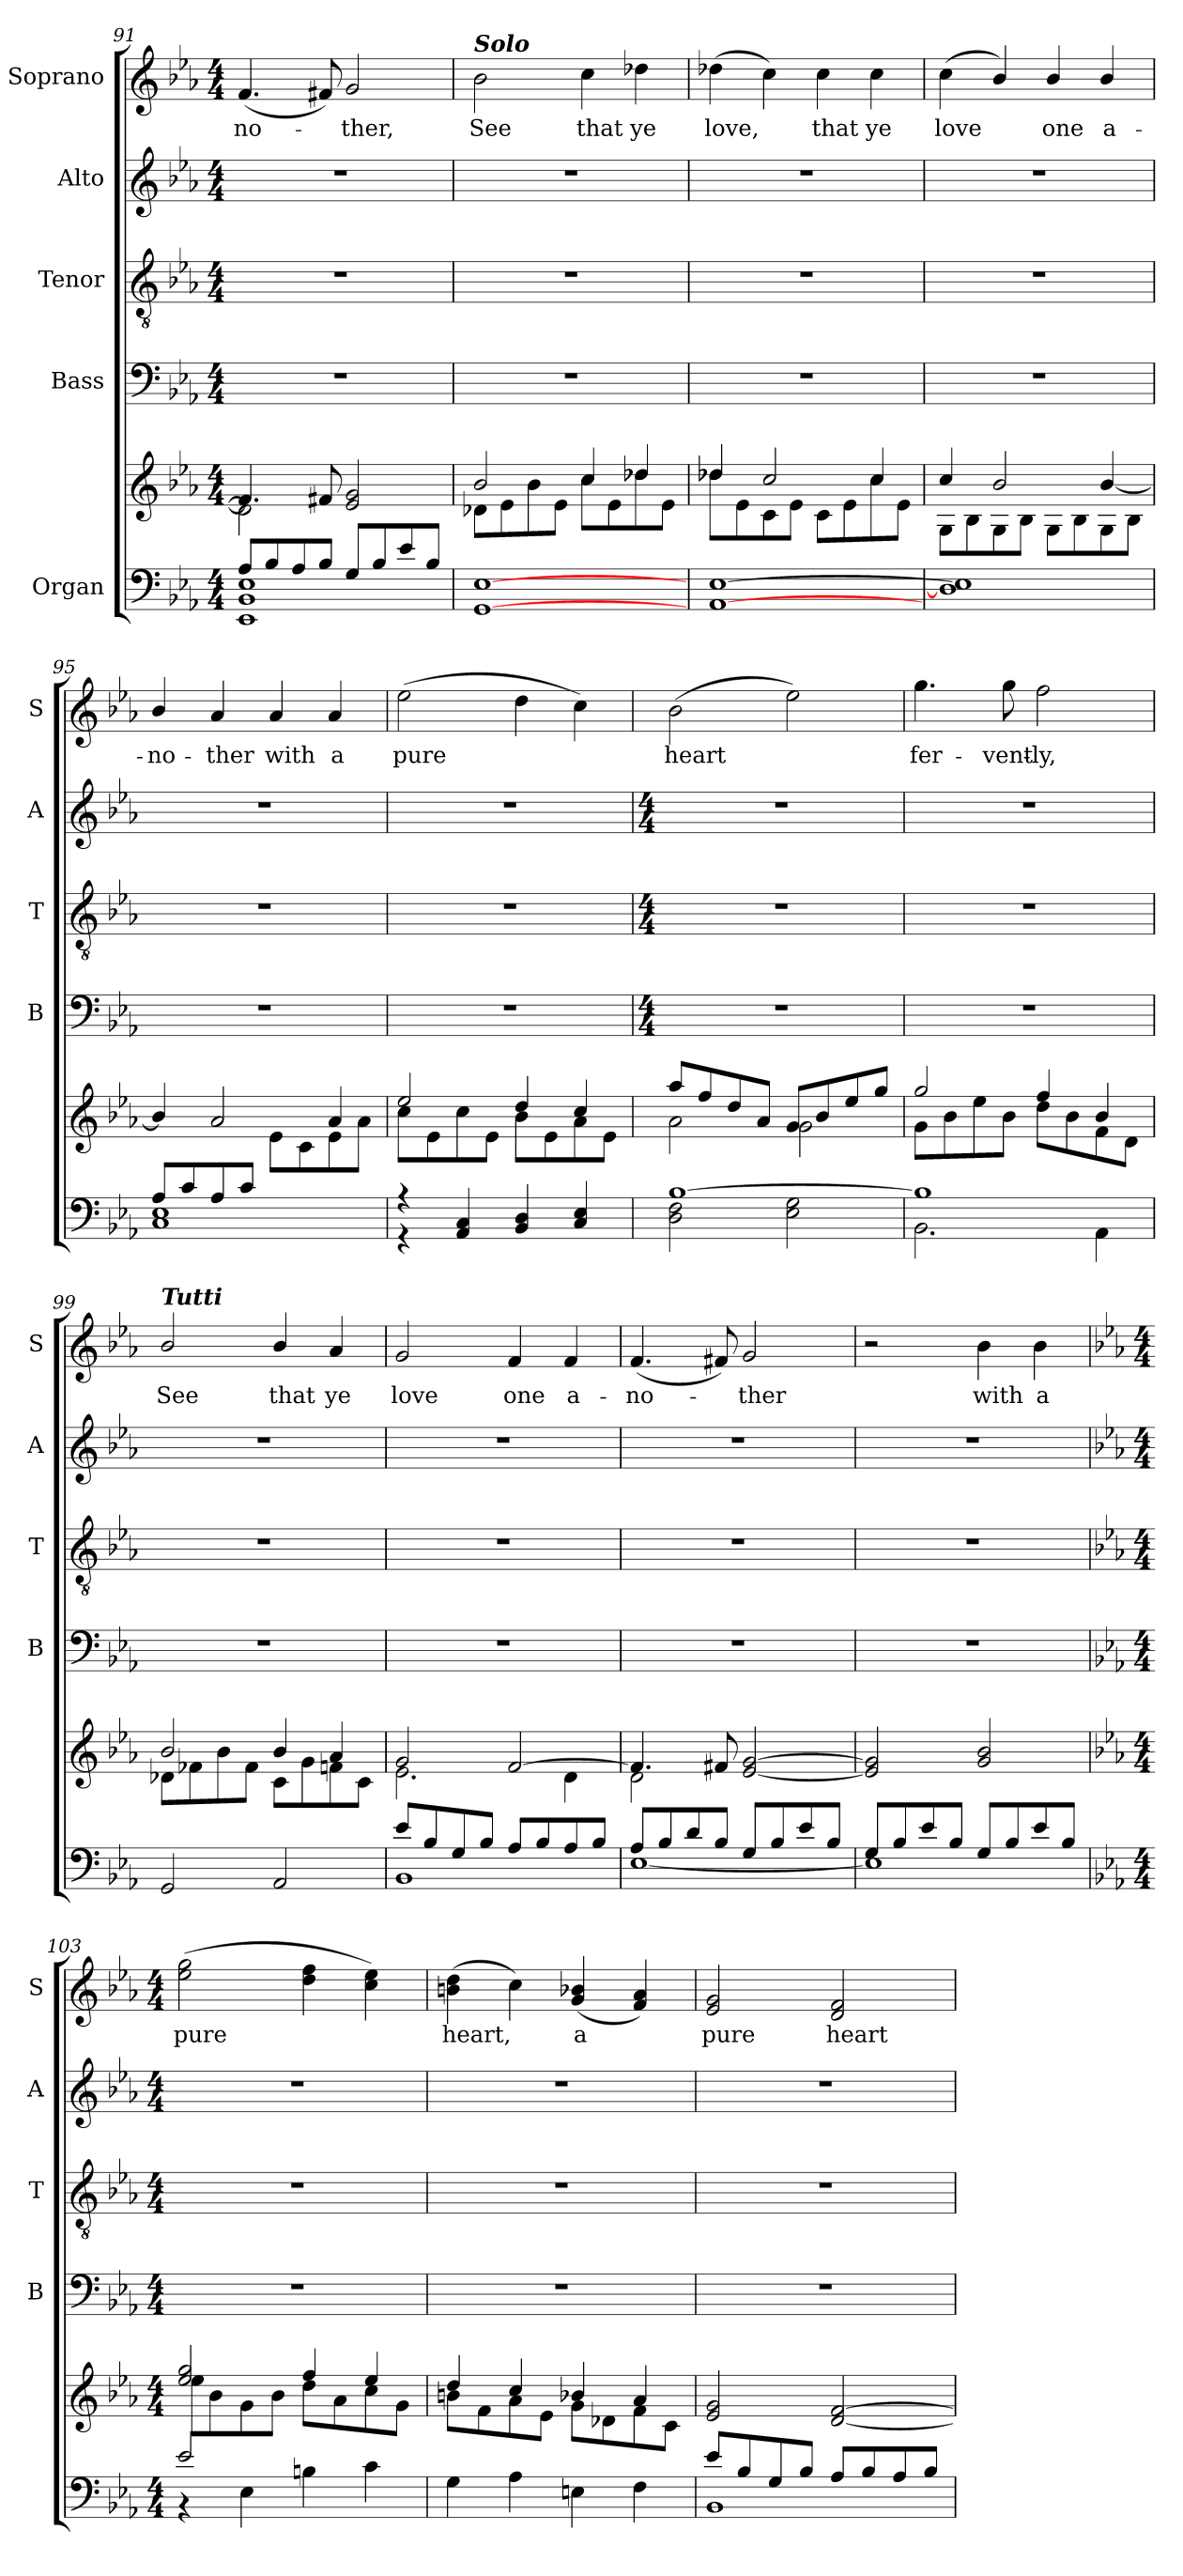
**kern	**kern	**kern	**kern	**kern	**kern	**text
*part5	*part5	*part4	*part3	*part2	*part1	*part1
*staff6	*staff5	*staff4	*staff3	*staff2	*staff1	*staff1
*I"Organ	*	*I"Bass	*I"Tenor	*I"Alto	*I"Soprano	*
*	*	*I'B	*I'T	*I'A	*I'S	*
!!LO:LB:g=z
*clefF4	*clefG2	*clefF4	*clefGv2	*clefG2	*clefG2	*
*k[b-e-a-]	*k[b-e-a-]	*k[b-e-a-]	*k[b-e-a-]	*k[b-e-a-]	*k[b-e-a-]	*
*E-:	*E-:	*E-:	*E-:	*E-:	*E-:	*
*M4/4	*M4/4	*M4/4	*M4/4	*M4/4	*M4/4	*
=91	=91	=91	=91	=91	=91	=91
*^	*^	*	*	*	*	*
!	!	!	!	!	!	!	!	!LO:LY:b
8A-/L	1EE-\ 1BB-\ 1E-\	4.f/]	2d\]	1r	1r	1r	(<4.f	-no-
8B-/	.	.	.	.	.	.	.	.
8A-/	.	.	.	.	.	.	.	.
8B-/J	.	8f#X/	.	.	.	.	8f#X)	.
!	!	!	!	!	!	!	!	!LO:LY:b
8G/L	.	2e-/ 2g/	2ryy	.	.	.	2g	ther,
8B-/	.	.	.	.	.	.	.	.
8e-/	.	.	.	.	.	.	.	.
8B-/J	.	.	.	.	.	.	.	.
=92	=92	=92	=92	=92	=92	=92	=92	=92
!	!	!	!	!	!	!	!LO:TX:a:Bi:t=Solo	!
!	!	!	!	!	!	!	!	!LO:LY:b
[1GG/ [1E-/	1ryy	2b-/	8d-X\L	1r	1r	1r	2b-	See
.	.	.	8e-\	.	.	.	.	.
.	.	.	8b-\	.	.	.	.	.
.	.	.	8e-\J	.	.	.	.	.
!	!	!	!	!	!	!	!	!LO:LY:b
.	.	4cc/	8cc\L	.	.	.	4cc	that
.	.	.	8e-\	.	.	.	.	.
!	!	!	!	!	!	!	!	!LO:LY:b
.	.	4dd-X/	8dd-X\	.	.	.	4dd-X	ye
.	.	.	8e-\J	.	.	.	.	.
=93	=93	=93	=93	=93	=93	=93	=93	=93
!	!	!	!	!	!	!	!	!LO:LY:b
[1AA-/ [1E-/	1ryy	4dd-X/	8dd-X\L	1r	1r	1r	(>4dd-X	love,
.	.	.	8e-\	.	.	.	.	.
.	.	2cc/	8c\	.	.	.	4cc)	.
.	.	.	8e-\J	.	.	.	.	.
!	!	!	!	!	!	!	!	!LO:LY:b
.	.	.	8c\L	.	.	.	4cc	that
.	.	.	8e-\	.	.	.	.	.
!	!	!	!	!	!	!	!	!LO:LY:b
.	.	4cc/	8cc\	.	.	.	4cc	ye
.	.	.	8e-\J	.	.	.	.	.
=94	=94	=94	=94	=94	=94	=94	=94	=94
!	!	!	!	!	!	!	!	!LO:LY:b
1D-/] 1E-/]	1ryy	8G\L	4cc/	1r	1r	1r	(<4cc	love
.	.	8B-\	.	.	.	.	.	.
.	.	8G\	2b-/	.	.	.	4b-/)	.
.	.	8B-\J	.	.	.	.	.	.
!	!	!	!	!	!	!	!	!LO:LY:b
.	.	8G\L	.	.	.	.	4b-/	one
.	.	8B-\	.	.	.	.	.	.
!	!	!	!	!	!	!	!	!LO:LY:b
.	.	8G\	[4b-/	.	.	.	4b-/	a-
.	.	8B-\J	.	.	.	.	.	.
=95	=95	=95	=95	=95	=95	=95	=95	=95
!	!	!	!	!	!	!	!	!LO:LY:b
8A-/L	1C\ 1E-\	4ryy	4b-/]	1r	1r	1r	4b-/	-no-
8c/	.	.	.	.	.	.	.	.
!	!	!	!	!	!	!	!	!LO:LY:b
8A-/	.	2a-/	4ryy	.	.	.	4a-	-ther
8c/J	.	.	.	.	.	.	.	.
!	!	!	!	!	!	!	!	!LO:LY:b
2ryy	.	.	8e-\L	.	.	.	4a-	with
.	.	.	8c\	.	.	.	.	.
!	!	!	!	!	!	!	!	!LO:LY:b
.	.	4a-/	8e-\	.	.	.	4a-	a
.	.	.	8a-\J	.	.	.	.	.
=96	=96	=96	=96	=96	=96	=96	=96	=96
!	!	!	!	!	!	!	!	!LO:LY:b
4r	4r	2ee-/	8cc\L	1r	1r	1r	(>2ee-	pure
.	.	.	8e-\	.	.	.	.	.
4AA-/ 4C/	2.ryy	.	8cc\	.	.	.	.	.
.	.	.	8e-\J	.	.	.	.	.
4BB-/ 4D/	.	4dd/	8b-\L	.	.	.	4dd	.
.	.	.	8e-\	.	.	.	.	.
4C/ 4E-/	.	4cc/	8a-\	.	.	.	4cc)	.
.	.	.	8e-\J	.	.	.	.	.
!!LO:LB:g=z
=97	=97	=97	=97	=97	=97	=97	=97	=97
*	*	*	*	*M4/4	*M4/4	*M4/4	*	*
!	!	!	!	!	!	!	!	!LO:LY:b
[1B-/	2D\ 2F\	8aa-/L	2a-\	1r	1r	1r	(>2b-	heart
.	.	8ff/	.	.	.	.	.	.
.	.	8dd/	.	.	.	.	.	.
.	.	8a-/J	.	.	.	.	.	.
.	2E-\ 2G\	8g/L	2g\	.	.	.	2ee-)	.
.	.	8b-/	.	.	.	.	.	.
.	.	8ee-/	.	.	.	.	.	.
.	.	8gg/J	.	.	.	.	.	.
=98	=98	=98	=98	=98	=98	=98	=98	=98
!	!	!	!	!	!	!	!	!LO:LY:b
1B-/]	2.BB-\	2gg/	8g\L	1r	1r	1r	4.gg	fer-
.	.	.	8b-\	.	.	.	.	.
.	.	.	8ee-\	.	.	.	.	.
!	!	!	!	!	!	!	!	!LO:LY:b
.	.	.	8b-\J	.	.	.	8gg	-vent-
!	!	!	!	!	!	!	!	!LO:LY:b
.	.	4ff/	8dd\L	.	.	.	2ff	-ly,
.	.	.	8b-\	.	.	.	.	.
.	4AA-\	4b-/	8f\	.	.	.	.	.
.	.	.	8d\J	.	.	.	.	.
=99	=99	=99	=99	=99	=99	=99	=99	=99
!	!	!	!	!	!	!	!LO:TX:a:Bi:t=Tutti	!
!	!	!	!	!	!	!	!	!LO:LY:b
2GG/	1ryy	2b-/	8d-X\L	1r	1r	1r	2b-/	See
.	.	.	8f-X\	.	.	.	.	.
.	.	.	8b-\	.	.	.	.	.
.	.	.	8f-\J	.	.	.	.	.
!	!	!	!	!	!	!	!	!LO:LY:b
2AA-/	.	4b-/	8c\L	.	.	.	4b-/	that
.	.	.	8g\	.	.	.	.	.
!	!	!	!	!	!	!	!	!LO:LY:b
.	.	4a-/	8fn\	.	.	.	4a-	ye
.	.	.	8c\J	.	.	.	.	.
=100	=100	=100	=100	=100	=100	=100	=100	=100
!	!	!	!	!	!	!	!	!LO:LY:b
8e-/L	1BB-\	2g/	2.e-\	1r	1r	1r	2g	love
8B-/	.	.	.	.	.	.	.	.
8G/	.	.	.	.	.	.	.	.
8B-/J	.	.	.	.	.	.	.	.
!	!	!	!	!	!	!	!	!LO:LY:b
8A-/L	.	[2f/	.	.	.	.	4f	one
8B-/	.	.	.	.	.	.	.	.
!	!	!	!	!	!	!	!	!LO:LY:b
8A-/	.	.	4d\	.	.	.	4f	a-
8B-/J	.	.	.	.	.	.	.	.
=101	=101	=101	=101	=101	=101	=101	=101	=101
!	!	!	!	!	!	!	!	!LO:LY:b
8A-/L	[1E-\	4.f/]	2d\	1r	1r	1r	(<4.f	-no-
8B-/	.	.	.	.	.	.	.	.
8d/	.	.	.	.	.	.	.	.
8B-/J	.	8f#X/	.	.	.	.	8f#X)	.
!	!	!	!	!	!	!	!	!LO:LY:b
8G/L	.	[2e-/ [2g/	2ryy	.	.	.	2g	ther
8B-/	.	.	.	.	.	.	.	.
8e-/	.	.	.	.	.	.	.	.
8B-/J	.	.	.	.	.	.	.	.
=102	=102	=102	=102	=102	=102	=102	=102	=102
8G/L	1E-\]	2e-/] 2g/]	1ryy	1r	1r	1r	2r	.
8B-/	.	.	.	.	.	.	.	.
8e-/	.	.	.	.	.	.	.	.
8B-/J	.	.	.	.	.	.	.	.
!	!	!	!	!	!	!	!	!LO:LY:b
8G/L	.	2g/ 2b-/	.	.	.	.	4b-	with
8B-/	.	.	.	.	.	.	.	.
!	!	!	!	!	!	!	!	!LO:LY:b
8e-/	.	.	.	.	.	.	4b-	a
8B-/J	.	.	.	.	.	.	.	.
!!LO:LB:g=z
=103	=103	=103	=103	=103	=103	=103	=103	=103
*	*	*	*	*k[b-e-a-]	*	*	*	*
*	*	*	*	*E-:	*	*	*	*
*M4/4	*	*M4/4	*	*M4/4	*M4/4	*M4/4	*M4/4	*
!	!	!	!	!	!	!	!	!LO:LY:b
2e-/	4r	2ee-/ 2gg/	8ee-\L	1r	1r	1r	(>2ee- 2gg	pure
.	.	.	8b-\	.	.	.	.	.
.	4E-\	.	8g\	.	.	.	.	.
.	.	.	8b-\J	.	.	.	.	.
2ryy	4Bn\	4ff/	8dd\L	.	.	.	4dd 4ff	.
.	.	.	8a-\	.	.	.	.	.
.	4c\	4ee-/	8cc\	.	.	.	4cc 4ee-)	.
.	.	.	8g\J	.	.	.	.	.
=104	=104	=104	=104	=104	=104	=104	=104	=104
!	!	!	!	!	!	!	!	!LO:LY:b
1ryy	4G\	4dd/	8bn\L	1r	1r	1r	(>4bn 4dd	heart,
.	.	.	8f\	.	.	.	.	.
.	4A-\	4cc/	8a-\	.	.	.	4cc)	.
.	.	.	8e-\J	.	.	.	.	.
!	!	!	!	!	!	!	!	!LO:LY:b
.	4En\	4b-X/	8g\L	.	.	.	(<4g 4b-X	a
.	.	.	8d-X\	.	.	.	.	.
.	4F\	4a-/	8f\	.	.	.	4f 4a-)	.
.	.	.	8c\J	.	.	.	.	.
=105	=105	=105	=105	=105	=105	=105	=105	=105
!	!	!	!	!	!	!	!	!LO:LY:b
8e-/L	1BB-\	2e-/ 2g/	2ryy	1r	1r	1r	2e- 2g	pure
8B-/	.	.	.	.	.	.	.	.
8G/	.	.	.	.	.	.	.	.
8B-/J	.	.	.	.	.	.	.	.
!	!	!	!	!	!	!	!	!LO:LY:b
8A-/L	.	[2d/ [2f/	2ryy	.	.	.	2d 2f	heart
8B-/	.	.	.	.	.	.	.	.
8A-/	.	.	.	.	.	.	.	.
8B-/J	.	.	.	.	.	.	.	.
*v	*v	*	*	*	*	*	*	*
*	*v	*v	*	*	*	*	*
=	=	=	=	=	=	=
*-	*-	*-	*-	*-	*-	*-
